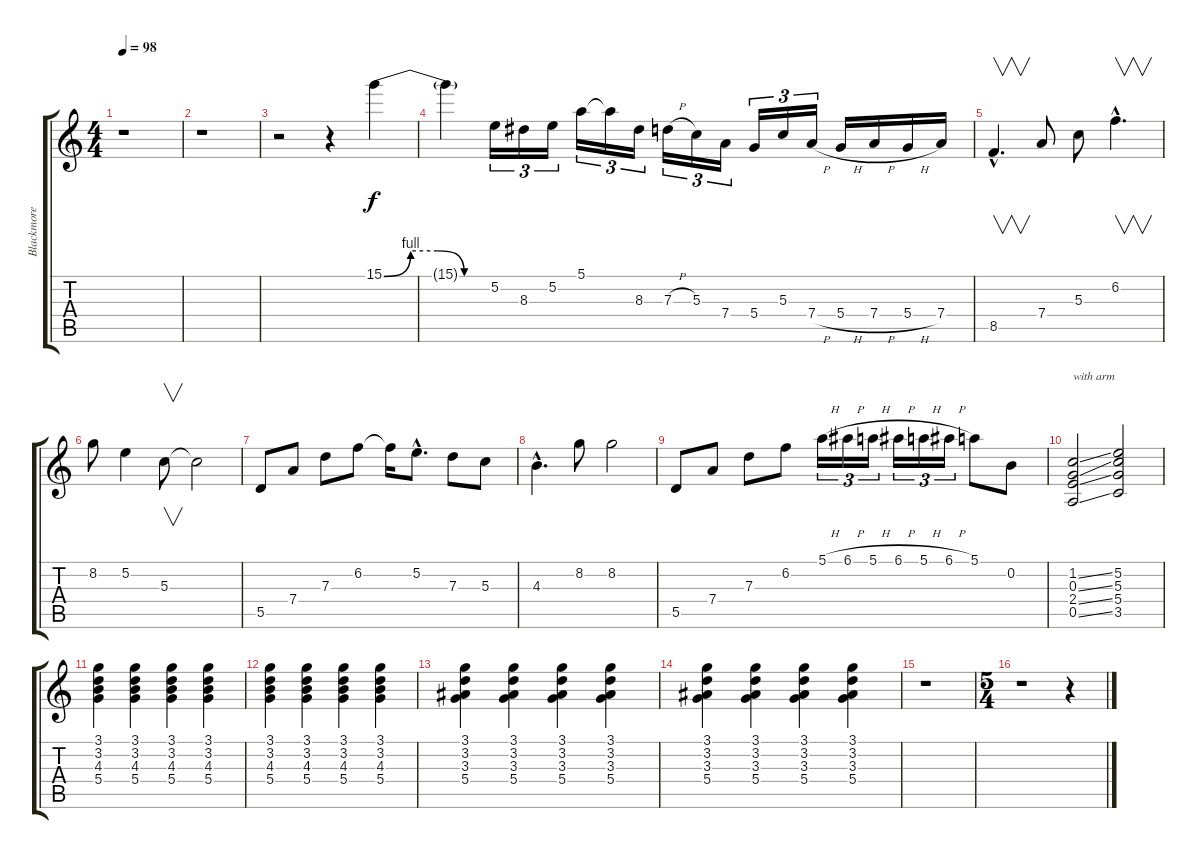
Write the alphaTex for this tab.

\track ("Blackmore" "Blackmore") {instrument overdrivenguitar}
\staff {score tabs}
\tuning (E4 B3 G3 D3 A2 E2) {hide}
\ts (4 4)
\tempo 98
\clef g2
\ks c
r.1{dy f} |
r.1 |
r.2 r.4 15.1{be (custom 0 0 15 4 30 4 45 0 60 0)}.4 |
15.1{t}.4 5.2.16{tu (3 2)} 8.3.16{tu (3 2)} 5.2.16{tu (3 2)} 5.1.16{tu (3 2)} 5.1{t}.16{tu (3 2)} 8.3.16{tu (3 2)} 7.3{h}.16{tu (3 2)} 5.3.16{tu (3 2)} 7.4.16{tu (3 2)} 5.4.16{tu (3 2)} 5.3.16{tu (3 2)} 7.4{h}.16{tu (3 2)} 5.4{h}.16 7.4{h}.16 5.4{h}.16 7.4.16 |
8.5{hac}.4{v d} 7.4.8 5.3.8 6.2{hac}.4{v d} |
8.2.8 5.2.4 5.3.8{v} 5.3{t}.2 |
5.5.8 7.4.8 7.3.8 6.2.8 6.2{t}.16 5.2{hac}.8{d} 7.3.8 5.3.8 |
4.3{hac}.4{d} 8.2.8 8.2.2 |
5.5.8 7.4.8 7.3.8 6.2.8 5.1{h}.16{tu (3 2)} 6.1{h}.16{tu (3 2)} 5.1{h}.16{tu (3 2)} 6.1{h}.16{tu (3 2)} 5.1{h}.16{tu (3 2)} 6.1{h}.16{tu (3 2)} 5.1.8 0.2.8 |
(1.2{ss} 0.3{ss} 2.4{ss} 0.5{ss}).2{txt "with arm"} (5.2 5.3 5.4 3.5).2 |
(3.1 3.2 4.3 5.4).4 (3.1 3.2 4.3 5.4).4 (3.1 3.2 4.3 5.4).4 (3.1 3.2 4.3 5.4).4 |
(3.1 3.2 4.3 5.4).4 (3.1 3.2 4.3 5.4).4 (3.1 3.2 4.3 5.4).4 (3.1 3.2 4.3 5.4).4 |
(3.1 3.2 3.3 5.4).4 (3.1 3.2 3.3 5.4).4 (3.1 3.2 3.3 5.4).4 (3.1 3.2 3.3 5.4).4 |
(3.1 3.2 3.3 5.4).4 (3.1 3.2 3.3 5.4).4 (3.1 3.2 3.3 5.4).4 (3.1 3.2 3.3 5.4).4 |
r.1 |
\ts (5 4)
r.1 r.4
